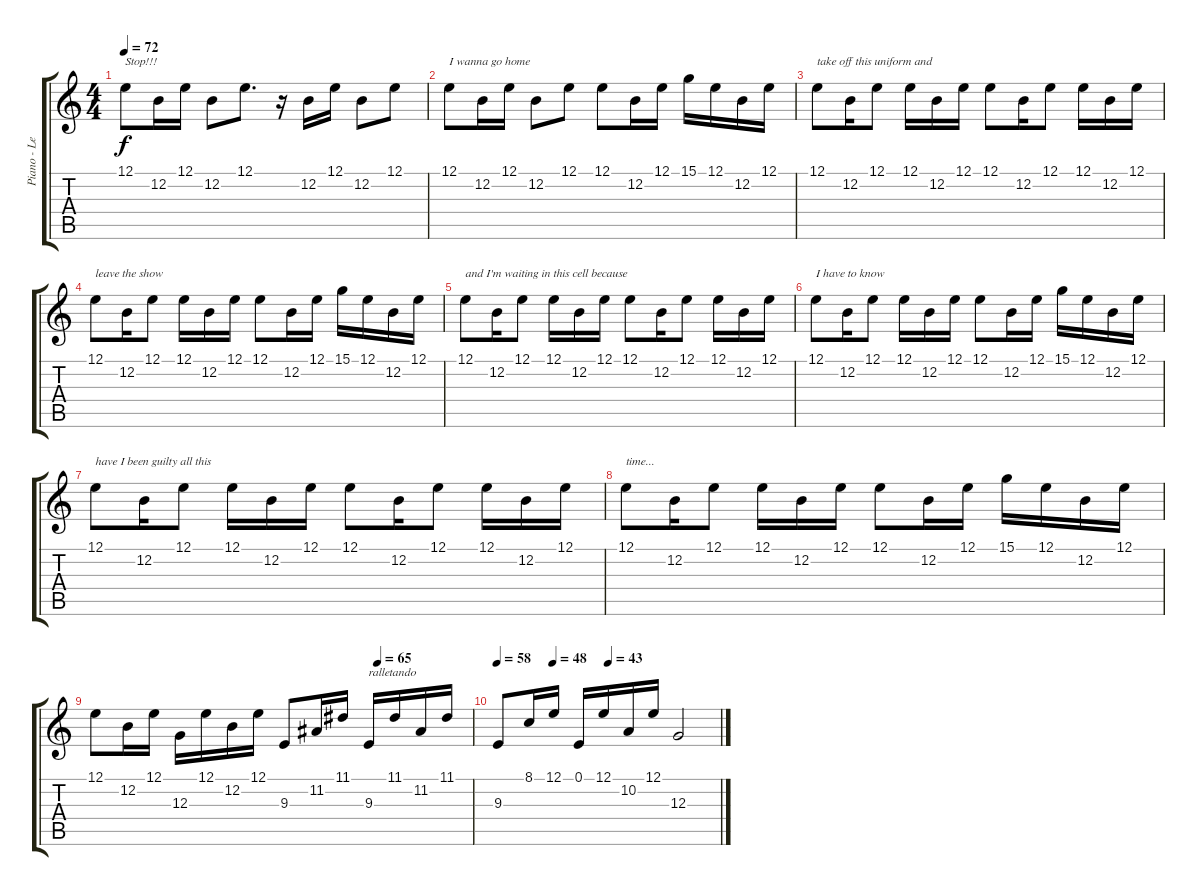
\track ("Piano - Left Hand" "Piano - Le") {instrument acousticgrandpiano}
\staff {score tabs}
\tuning (E4 B3 G3 D3 A2 E2) {hide}
\ts (4 4)
\tempo 72
\clef g2
\ks c
12.1.8{txt "Stop!!!" dy f instrument acousticgrandpiano} 12.2.16 12.1.16 12.2.8 12.1.8{d} r.16 12.2.16 12.1.16 12.2.8 12.1.8 |
12.1.8{txt "I wanna go home"} 12.2.16 12.1.16 12.2.8 12.1.8 12.1.8 12.2.16 12.1.16 15.1.16 12.1.16 12.2.16 12.1.16 |
12.1.8{txt "take off this uniform and"} 12.2.16 12.1.8 12.1.16 12.2.16 12.1.16 12.1.8 12.2.16 12.1.8 12.1.16 12.2.16 12.1.16 |
12.1.8{txt "leave the show"} 12.2.16 12.1.8 12.1.16 12.2.16 12.1.16 12.1.8 12.2.16 12.1.16 15.1.16 12.1.16 12.2.16 12.1.16 |
12.1.8{txt "and I'm waiting in this cell because"} 12.2.16 12.1.8 12.1.16 12.2.16 12.1.16 12.1.8 12.2.16 12.1.8 12.1.16 12.2.16 12.1.16 |
12.1.8{txt "I have to know"} 12.2.16 12.1.8 12.1.16 12.2.16 12.1.16 12.1.8 12.2.16 12.1.16 15.1.16 12.1.16 12.2.16 12.1.16 |
12.1.8{txt "have I been guilty all this"} 12.2.16 12.1.8 12.1.16 12.2.16 12.1.16 12.1.8 12.2.16 12.1.8 12.1.16 12.2.16 12.1.16 |
12.1.8{txt "time..."} 12.2.16 12.1.8 12.1.16 12.2.16 12.1.16 12.1.8 12.2.16 12.1.16 15.1.16 12.1.16 12.2.16 12.1.16 |
\tempo (65 0.75)
12.1.8 12.2.16 12.1.16 12.3.16 12.1.16 12.2.16 12.1.16 9.3.8 11.2.16 11.1.16 9.3.16{txt "ralletando"} 11.1.16 11.2.16 11.1.16 |
\tempo 58
\tempo (48 0.25)
\tempo (43 0.5)
9.3.8 8.1.16 12.1.16 0.1.16 12.1.16 10.2.16 12.1.16 12.3.2
